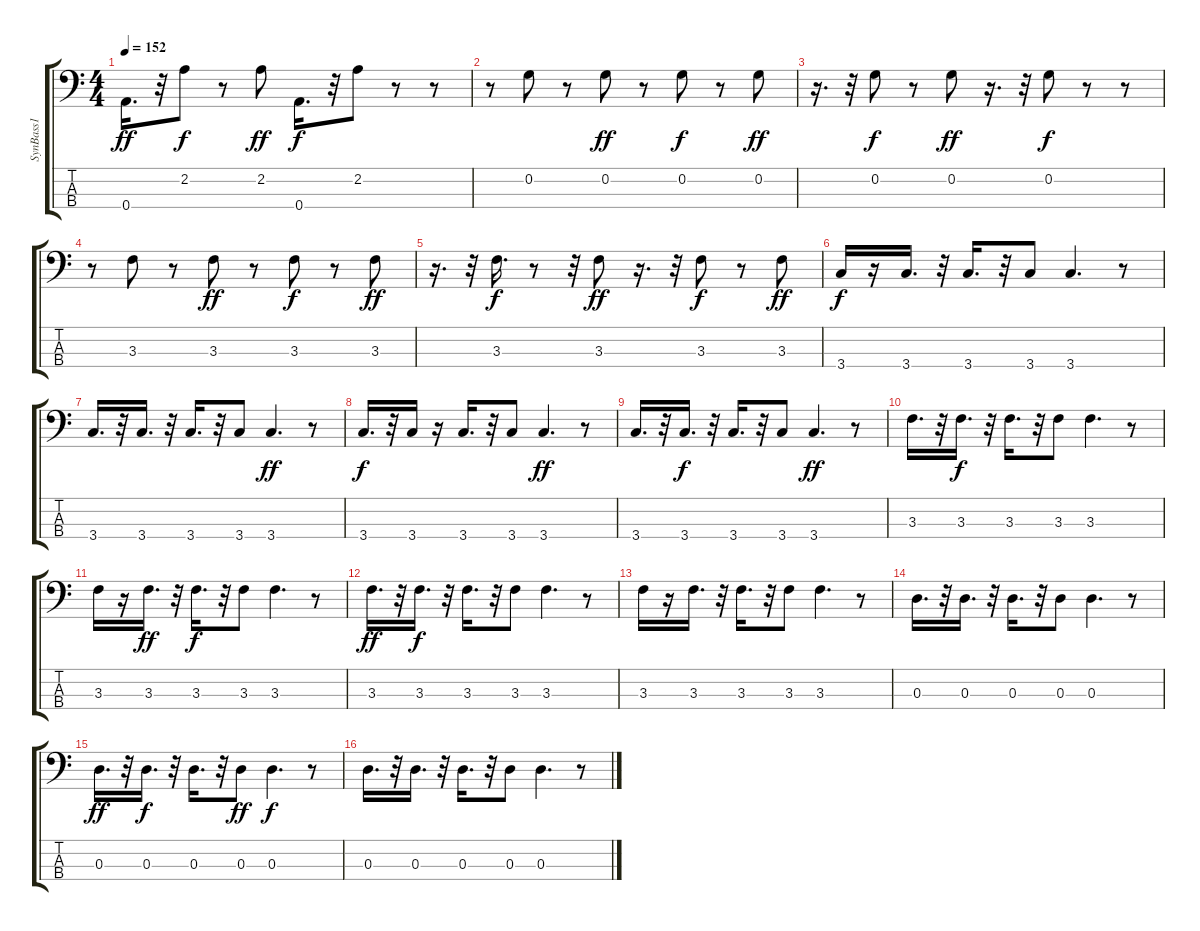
\track ("SynBass1" "SynBass1") {instrument synthbass1}
\staff {score tabs}
\tuning (E4 G2 D2 A1) {hide}
\ts (4 4)
\tempo 152
\clef f4
\ks c
0.4.16{d dy ff} r.32 2.2.8{dy f} r.8 2.2.8{dy ff} 0.4.16{d dy f} r.32 2.2.8 r.8 r.8 |
r.8 0.2.8 r.8 0.2.8{dy ff} r.8 0.2.8{dy f} r.8 0.2.8{dy ff} |
r.16{d} r.32 0.2.8{dy f} r.8 0.2.8{dy ff} r.16{d} r.32 0.2.8{dy f} r.8 r.8 |
r.8 3.3.8 r.8 3.3.8{dy ff} r.8 3.3.8{dy f} r.8 3.3.8{dy ff} |
r.16{d} r.32 3.3.16{d dy f} r.8 r.32 3.3.8{dy ff} r.16{d} r.32 3.3.8{dy f} r.8 3.3.8{dy ff} |
3.4.16{dy f} r.16 3.4.16{d} r.32 3.4.16{d} r.32 3.4.8 3.4.4{d} r.8 |
3.4.16{d} r.32 3.4.16{d} r.32 3.4.16{d} r.32 3.4.8 3.4.4{d dy ff} r.8 |
3.4.16{d dy f} r.32 3.4.16 r.16 3.4.16{d} r.32 3.4.8 3.4.4{d dy ff} r.8 |
3.4.16{d} r.32 3.4.16{d dy f} r.32 3.4.16{d} r.32 3.4.8 3.4.4{d dy ff} r.8 |
3.3.16{d} r.32 3.3.16{d dy f} r.32 3.3.16{d} r.32 3.3.8 3.3.4{d} r.8 |
3.3.16 r.16 3.3.16{d dy ff} r.32 3.3.16{d dy f} r.32 3.3.8 3.3.4{d} r.8 |
3.3.16{d dy ff} r.32 3.3.16{d dy f} r.32 3.3.16{d} r.32 3.3.8 3.3.4{d} r.8 |
3.3.16 r.16 3.3.16{d} r.32 3.3.16{d} r.32 3.3.8 3.3.4{d} r.8 |
0.3.16{d} r.32 0.3.16{d} r.32 0.3.16{d} r.32 0.3.8 0.3.4{d} r.8 |
0.3.16{d dy ff} r.32 0.3.16{d dy f} r.32 0.3.16{d} r.32 0.3.8{dy ff} 0.3.4{d dy f} r.8 |
0.3.16{d} r.32 0.3.16{d} r.32 0.3.16{d} r.32 0.3.8 0.3.4{d} r.8
